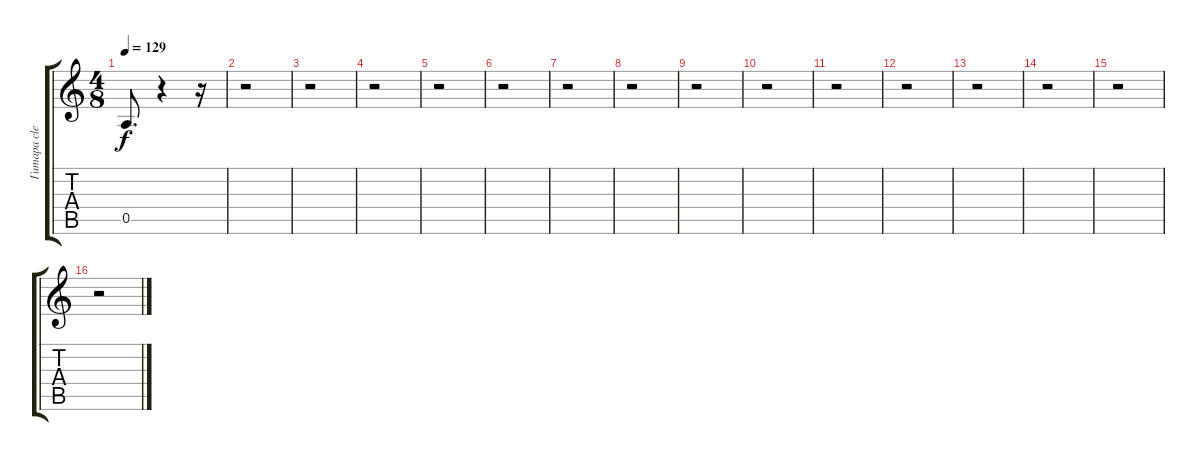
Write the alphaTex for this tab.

\track ("Гитара clean" "Гитара cle") {instrument electricguitarclean}
\staff {score tabs}
\tuning (E4 B3 G3 D3 A2 E2) {hide}
\ts (4 8)
\tempo 129
\clef g2
\ks c
0.5.8{d dy f} r.4 r.16 |
r.2 |
r.2 |
r.2 |
r.2 |
r.2 |
r.2 |
r.2 |
r.2 |
r.2 |
r.2 |
r.2 |
r.2 |
r.2 |
r.2 |
r.2
